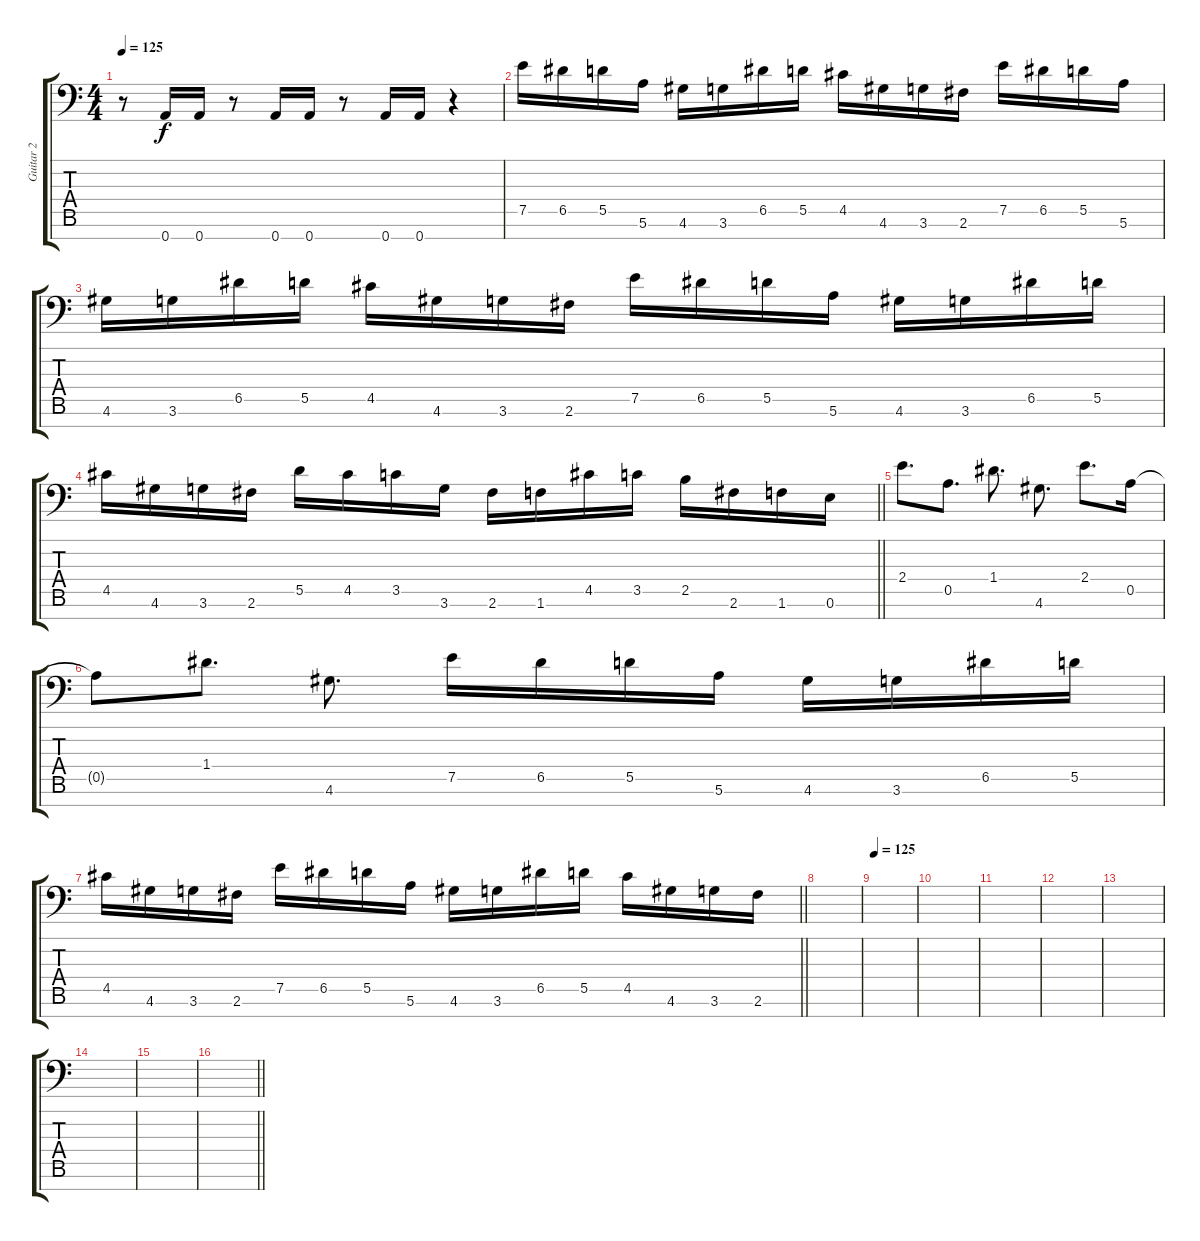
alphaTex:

\track ("Guitar 2" "Guitar 2") {instrument distortionguitar}
\staff {score tabs}
\tuning (E4 B3 G3 D3 A2 E2 A1) {hide}
\ts (4 4)
\tempo 125
\clef f4
\ks c
r.8{dy f} 0.7.16 0.7.16 r.8 0.7.16 0.7.16 r.8 0.7.16 0.7.16 r.4 |
7.5.16{balance 16} 6.5.16 5.5.16 5.6.16 4.6.16 3.6.16 6.5.16 5.5.16 4.5.16 4.6.16 3.6.16 2.6.16 7.5.16 6.5.16 5.5.16 5.6.16 |
4.6.16 3.6.16 6.5.16 5.5.16 4.5.16 4.6.16 3.6.16 2.6.16 7.5.16 6.5.16 5.5.16 5.6.16 4.6.16 3.6.16 6.5.16 5.5.16 |
\barLineRight lightlight
4.5.16 4.6.16 3.6.16 2.6.16 5.5.16 4.5.16 3.5.16 3.6.16 2.6.16 1.6.16 4.5.16 3.5.16 2.5.16 2.6.16 1.6.16 0.6.16 |
2.4.8{d} 0.5.8{d} 1.4.8{d} 4.6.8{d} 2.4.8{d} 0.5.16 |
0.5{t}.8 1.4.8{d} 4.6.8{d} 7.5.16 6.5.16 5.5.16 5.6.16 4.6.16 3.6.16 6.5.16 5.5.16 |
\barLineRight lightlight
4.5.16 4.6.16 3.6.16 2.6.16 7.5.16 6.5.16 5.5.16 5.6.16 4.6.16 3.6.16 6.5.16 5.5.16 4.5.16 4.6.16 3.6.16 2.6.16 |
|
\tempo 125
|
|
|
|
|
|
|
\barLineRight lightlight
